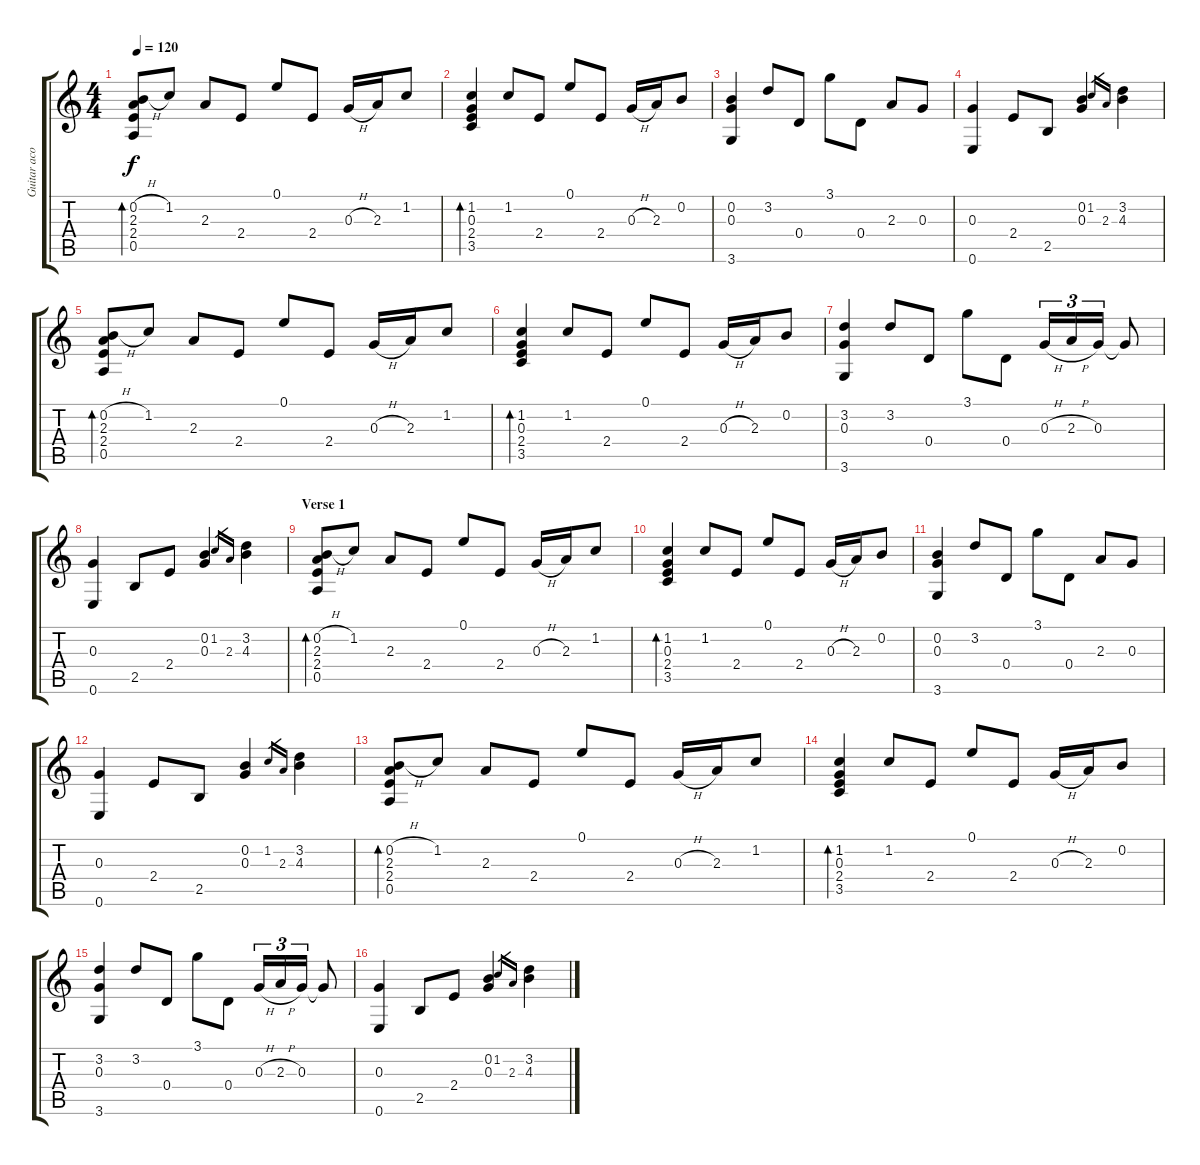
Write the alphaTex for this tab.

\track ("Guitar acoustic 1" "Guitar aco") {instrument acousticguitarsteel}
\staff {score tabs}
\tuning (E4 B3 G3 D3 A2 E2) {hide}
\ts (4 4)
\tempo 120
\clef g2
\ks c
(0.2{h} 2.3 2.4 0.5).8{bd 120 dy f} 1.2.8 2.3.8 2.4.8 0.1.8 2.4.8 0.3{h}.16 2.3.16 1.2.8 |
(1.2 0.3 2.4 3.5).4{bd 120} 1.2.8 2.4.8 0.1.8 2.4.8 0.3{h}.16 2.3.16 0.2.8 |
(0.2 0.3 3.6).4 3.2.8 0.4.8 3.1.8 0.4.8 2.3.8 0.3.8 |
(0.3 0.6).4 2.4.8 2.5.8 (0.2 0.3).4 1.2.16{gr} 2.3.16{gr} (3.2 4.3).4 |
(0.2{h} 2.3 2.4 0.5).8{bd 120} 1.2.8 2.3.8 2.4.8 0.1.8 2.4.8 0.3{h}.16 2.3.16 1.2.8 |
(1.2 0.3 2.4 3.5).4{bd 120} 1.2.8 2.4.8 0.1.8 2.4.8 0.3{h}.16 2.3.16 0.2.8 |
(3.2 0.3 3.6).4 3.2.8 0.4.8 3.1.8 0.4.8 0.3{h}.16{tu (3 2)} 2.3{h}.16{tu (3 2)} 0.3.16{tu (3 2)} 0.3{t}.8 |
(0.3 0.6).4 2.5.8 2.4.8 (0.2 0.3).4 1.2.16{gr} 2.3.16{gr} (3.2 4.3).4 |
\section ("" "Verse 1")
\ks aminor
(0.2{h} 2.3 2.4 0.5).8{bd 120} 1.2.8 2.3.8 2.4.8 0.1.8 2.4.8 0.3{h}.16 2.3.16 1.2.8 |
(1.2 0.3 2.4 3.5).4{bd 120} 1.2.8 2.4.8 0.1.8 2.4.8 0.3{h}.16 2.3.16 0.2.8 |
(0.2 0.3 3.6).4 3.2.8 0.4.8 3.1.8 0.4.8 2.3.8 0.3.8 |
(0.3 0.6).4 2.4.8 2.5.8 (0.2 0.3).4 1.2.16{gr} 2.3.16{gr} (3.2 4.3).4 |
(0.2{h} 2.3 2.4 0.5).8{bd 120} 1.2.8 2.3.8 2.4.8 0.1.8 2.4.8 0.3{h}.16 2.3.16 1.2.8 |
(1.2 0.3 2.4 3.5).4{bd 120} 1.2.8 2.4.8 0.1.8 2.4.8 0.3{h}.16 2.3.16 0.2.8 |
(3.2 0.3 3.6).4 3.2.8 0.4.8 3.1.8 0.4.8 0.3{h}.16{tu (3 2)} 2.3{h}.16{tu (3 2)} 0.3.16{tu (3 2)} 0.3{t}.8 |
(0.3 0.6).4 2.5.8 2.4.8 (0.2 0.3).4 1.2.16{gr} 2.3.16{gr} (3.2 4.3).4
